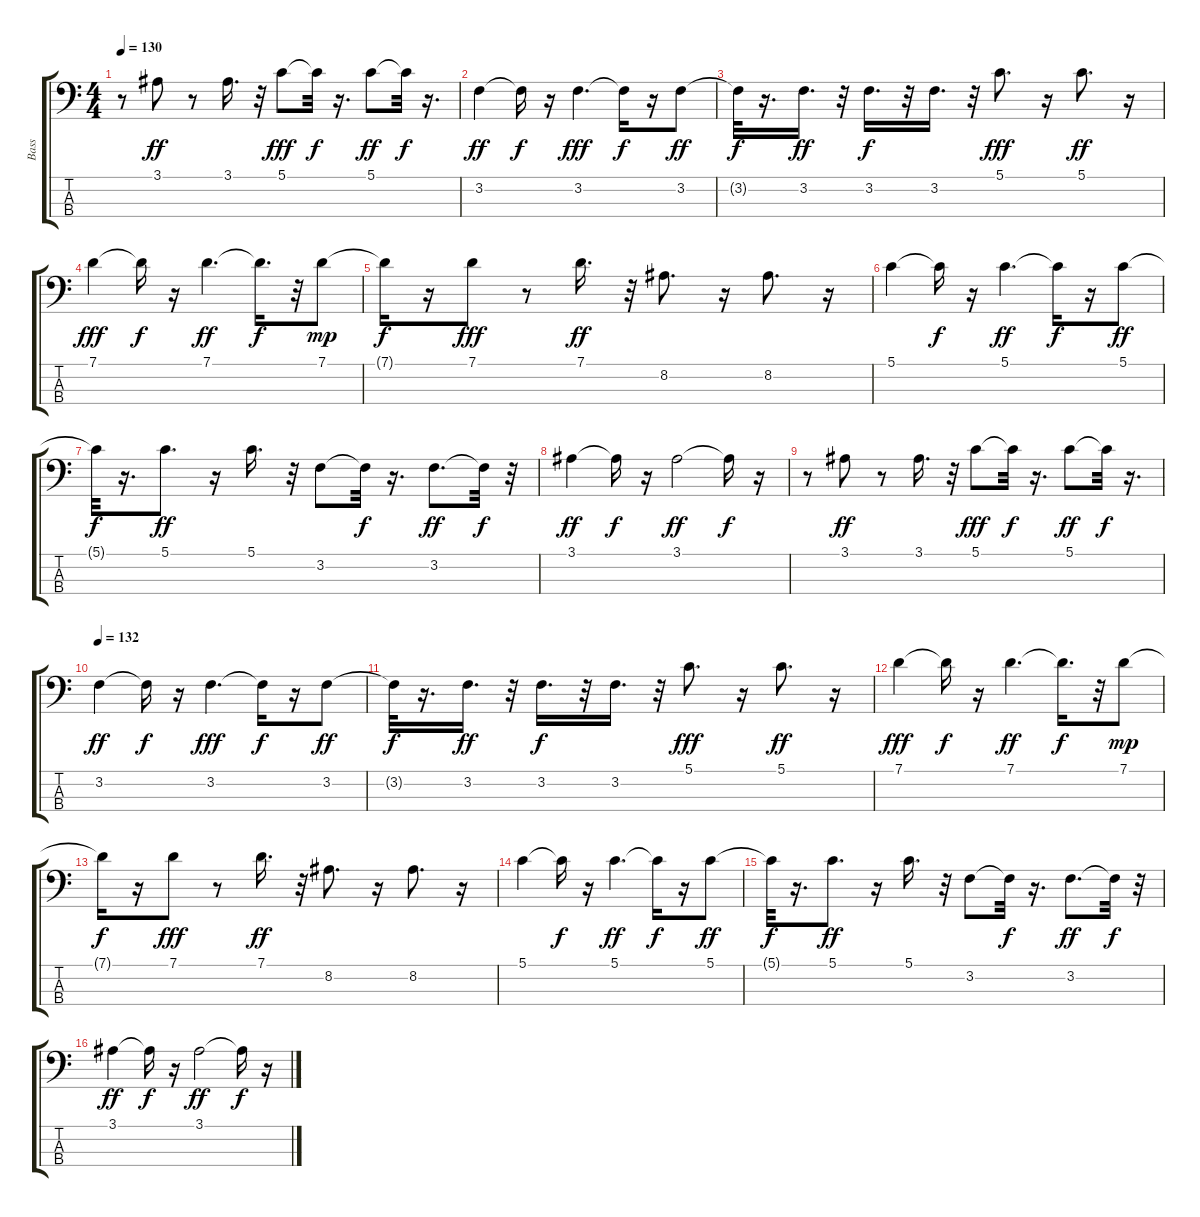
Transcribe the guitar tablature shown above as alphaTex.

\track ("Bass" "Bass") {instrument electricbassfinger}
\staff {score tabs}
\tuning (G2 D2 A1 E1) {hide}
\ts (4 4)
\tempo 130
\clef f4
\ks c
r.8{dy f} 3.1.8{dy ff} r.8 3.1.16{d} r.32 5.1.8{dy fff} 5.1{t}.32{dy f} r.16{d} 5.1.8{dy ff} 5.1{t}.32{dy f} r.16{d} |
3.2.4{dy ff} 3.2{t}.16{dy f} r.16 3.2.4{d dy fff} 3.2{t}.16{dy f} r.16 3.2.8{dy ff} |
3.2{t}.32{dy f} r.16{d} 3.2.16{d dy ff} r.32 3.2.16{d dy f} r.32 3.2.16{d} r.32 5.1.8{d dy fff} r.16 5.1.8{d dy ff} r.16 |
7.1.4{dy fff} 7.1{t}.16{dy f} r.16 7.1.4{d dy ff} 7.1{t}.16{d dy f} r.32 7.1.8{dy mp} |
7.1{t}.16{dy f} r.16 7.1.8{dy fff} r.8 7.1.16{d dy ff} r.32 8.2.8{d} r.16 8.2.8{d} r.16 |
5.1.4 5.1{t}.16{dy f} r.16 5.1.4{d dy ff} 5.1{t}.16{dy f} r.16 5.1.8{dy ff} |
5.1{t}.32{dy f} r.16{d} 5.1.8{d dy ff} r.16 5.1.16{d} r.32 3.2.8 3.2{t}.32{dy f} r.16{d} 3.2.8{d dy ff} 3.2{t}.32{dy f} r.32 |
3.1.4{dy ff} 3.1{t}.16{dy f} r.16 3.1.2{dy ff} 3.1{t}.16{dy f} r.16 |
r.8 3.1.8{dy ff} r.8 3.1.16{d} r.32 5.1.8{dy fff} 5.1{t}.32{dy f} r.16{d} 5.1.8{dy ff} 5.1{t}.32{dy f} r.16{d} |
\tempo 132
3.2.4{dy ff} 3.2{t}.16{dy f} r.16 3.2.4{d dy fff} 3.2{t}.16{dy f} r.16 3.2.8{dy ff} |
3.2{t}.32{dy f} r.16{d} 3.2.16{d dy ff} r.32 3.2.16{d dy f} r.32 3.2.16{d} r.32 5.1.8{d dy fff} r.16 5.1.8{d dy ff} r.16 |
7.1.4{dy fff} 7.1{t}.16{dy f} r.16 7.1.4{d dy ff} 7.1{t}.16{d dy f} r.32 7.1.8{dy mp} |
7.1{t}.16{dy f} r.16 7.1.8{dy fff} r.8 7.1.16{d dy ff} r.32 8.2.8{d} r.16 8.2.8{d} r.16 |
5.1.4 5.1{t}.16{dy f} r.16 5.1.4{d dy ff} 5.1{t}.16{dy f} r.16 5.1.8{dy ff} |
5.1{t}.32{dy f} r.16{d} 5.1.8{d dy ff} r.16 5.1.16{d} r.32 3.2.8 3.2{t}.32{dy f} r.16{d} 3.2.8{d dy ff} 3.2{t}.32{dy f} r.32 |
3.1.4{dy ff} 3.1{t}.16{dy f} r.16 3.1.2{dy ff} 3.1{t}.16{dy f} r.16
